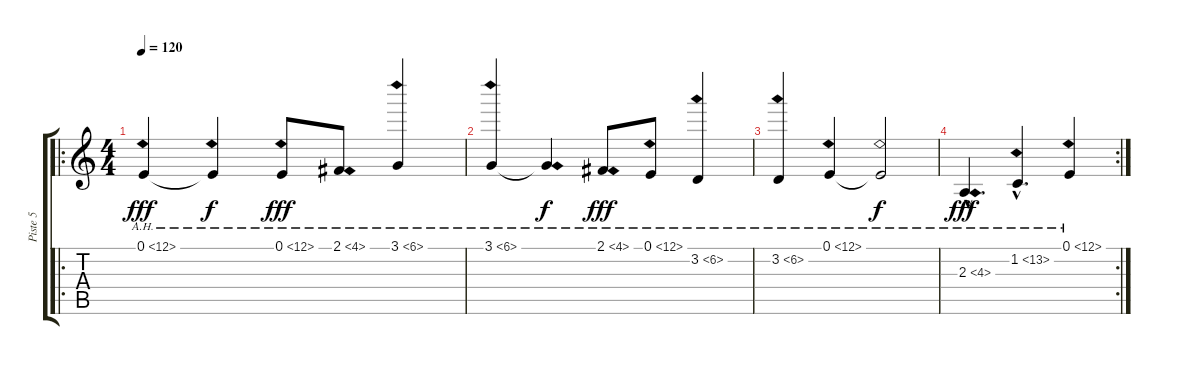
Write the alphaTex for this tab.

\track ("Piste 5" "Piste 5") {instrument stringensemble1}
\staff {score tabs}
\tuning (E4 B3 G3 D3 A2 E2) {hide}
\ro
\ts (4 4)
\tempo 120
\clef g2
\ks c
0.1{ah 12}.4{dy fff} 0.1{ah 12 t}.4{dy f} 0.1{ah 12}.8{dy fff} 2.1{ah 2}.8 3.1{ah 3}.4 |
3.1{ah 3}.4 3.1{ah 2 t}.4{dy f} 2.1{ah 2}.8{dy fff} 0.1{ah 12}.8 3.2{ah 3}.4 |
3.2{ah 3}.4 0.1{ah 12}.4 0.1{ah 12 t}.2{dy f} |
\rc 2
2.3{ah 2 hac}.4{d dy fff} 1.2{ah 12 hac}.4{d} 0.1{ah 12}.4
